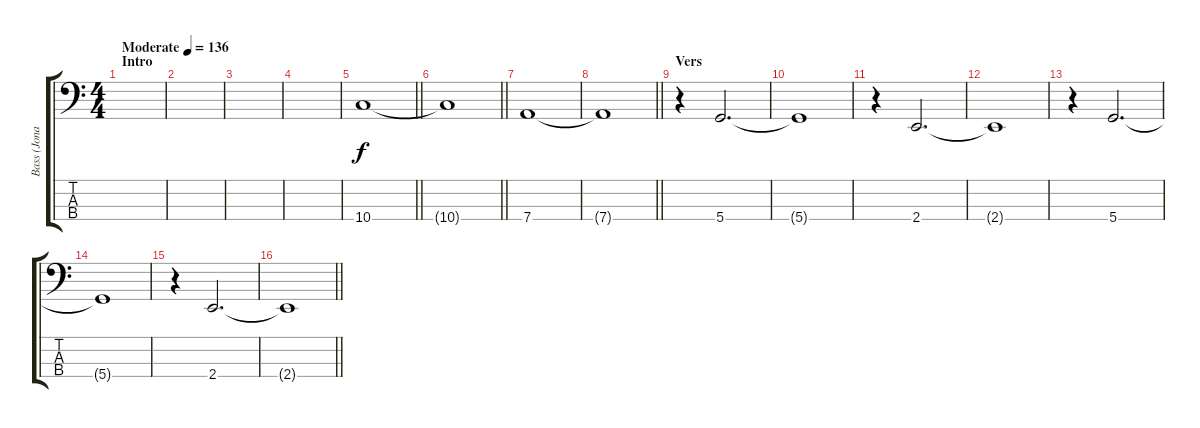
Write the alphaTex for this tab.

\track ("Bass (Jonathan Gallant)" "Bass (Jona") {instrument electricbassfinger}
\staff {score tabs}
\tuning (G2 D2 A1 D1) {hide}
\ts (4 4)
\section ("" "Intro")
\tempo (136 "Moderate")
\clef f4
\ks c
|
|
|
|
\barLineRight lightlight
10.4.1 |
\section ("" "")
\barLineRight lightlight
10.4{t}.1 |
\section ("" "")
7.4.1 |
\barLineRight lightlight
7.4{t}.1 |
\section ("" "Vers")
r.4 5.4.2{d} |
5.4{t}.1 |
r.4 2.4.2{d} |
2.4{t}.1 |
r.4 5.4.2{d} |
5.4{t}.1 |
r.4 2.4.2{d} |
\barLineRight lightlight
2.4{t}.1
